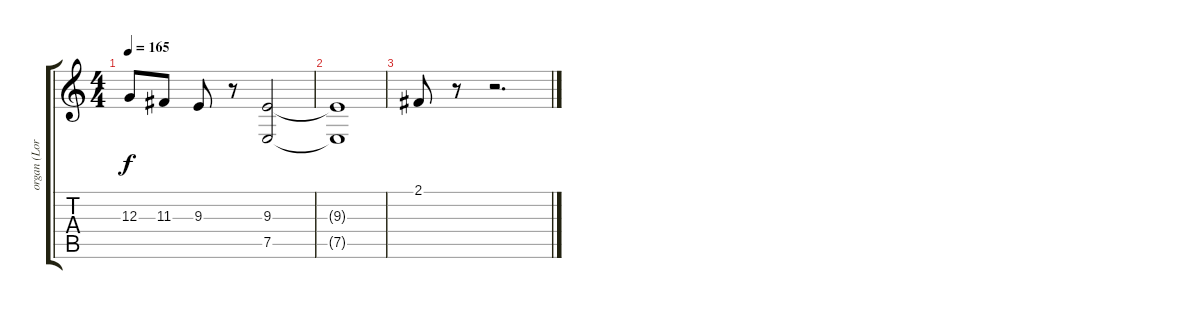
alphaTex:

\track ("organ (Lord)" "organ (Lor") {instrument rockorgan}
\staff {score tabs}
\tuning (E4 B3 G3 D3 A2 E2) {hide}
\ts (4 4)
\tempo 165
\clef g2
\ks c
12.3.8{dy f} 11.3.8 9.3.8 r.8 (9.3 7.5).2 |
(9.3{t} 7.5{t}).1 |
2.1.8 r.8 r.2{d}
